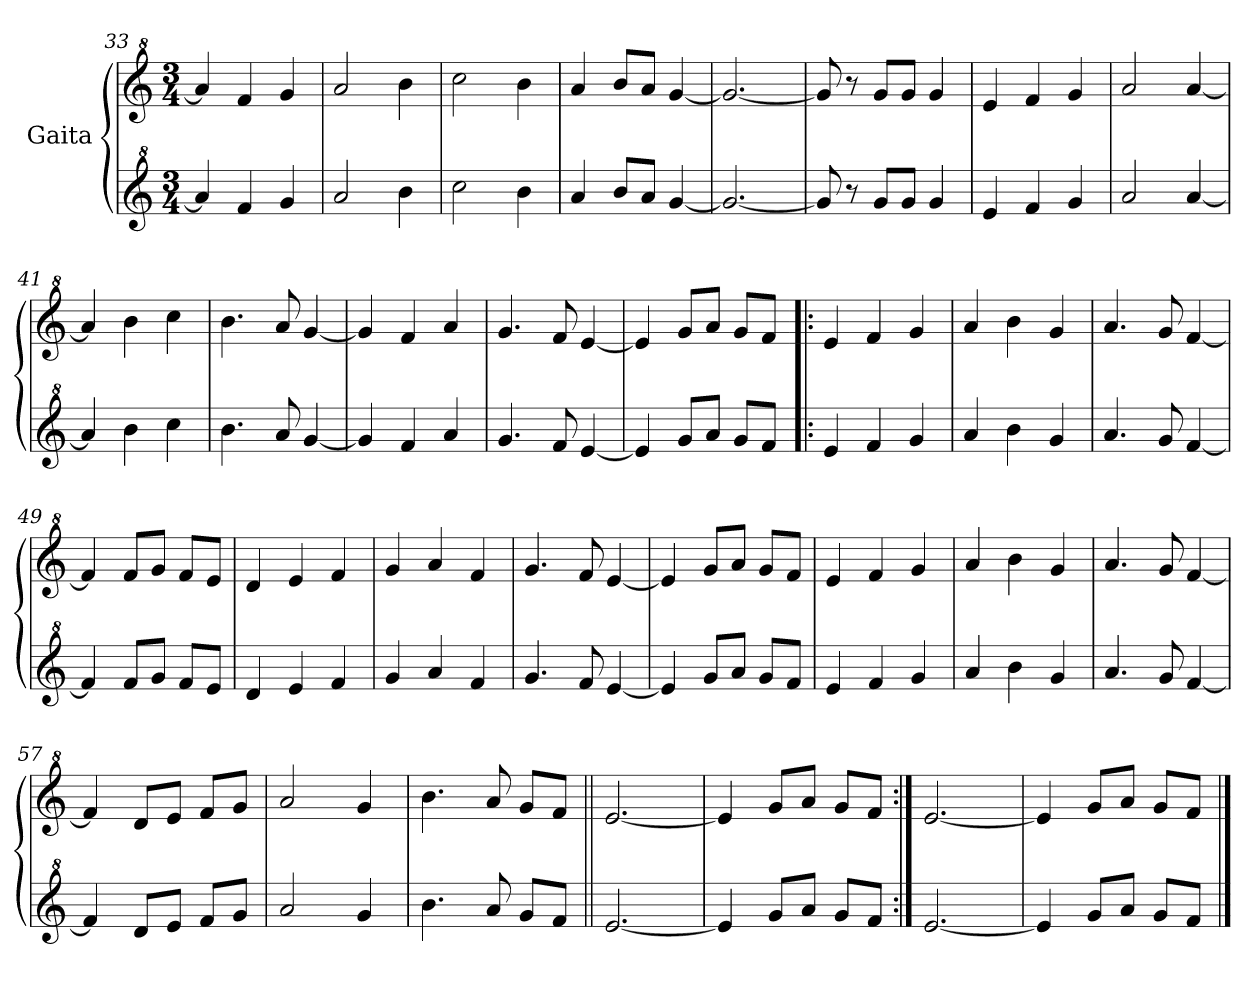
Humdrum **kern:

**kern	**kern
*part2	*part1
*staff2	*staff1
*I"Gaita	*I"Gaita
*clefG^2	*clefG^2
*k[]	*k[]
*M3/4	*M3/4
=33	=33
4aa/]	4aa/]
4ff/	4ff/
4gg/	4gg/
=34	=34
2aa/	2aa/
4bb\	4bb\
=35	=35
2ccc\	2ccc\
4bb\	4bb\
=36	=36
4aa/	4aa/
8bb/L	8bb/L
8aa/J	8aa/J
[4gg/	[4gg/
=37	=37
2.gg/_	2.gg/_
=38	=38
8gg/]	8gg/]
8r	8r
8gg/L	8gg/L
8gg/J	8gg/J
4gg/	4gg/
=39	=39
4ee/	4ee/
4ff/	4ff/
4gg/	4gg/
=40	=40
2aa/	2aa/
[4aa/	[4aa/
!!LO:LB:g=z
=41	=41
4aa/]	4aa/]
4bb\	4bb\
4ccc\	4ccc\
=42	=42
4.bb\	4.bb\
8aa/	8aa/
[4gg/	[4gg/
=43	=43
4gg/]	4gg/]
4ff/	4ff/
4aa/	4aa/
=44	=44
4.gg/	4.gg/
8ff/	8ff/
[4ee/	[4ee/
=45	=45
4ee/]	4ee/]
8gg/L	8gg/L
8aa/J	8aa/J
8gg/L	8gg/L
8ff/J	8ff/J
=46!|:	=46!|:
4ee/	4ee/
4ff/	4ff/
4gg/	4gg/
=47	=47
4aa/	4aa/
4bb\	4bb\
4gg/	4gg/
=48	=48
4.aa/	4.aa/
8gg/	8gg/
[4ff/	[4ff/
=49	=49
4ff/]	4ff/]
8ff/L	8ff/L
8gg/J	8gg/J
8ff/L	8ff/L
8ee/J	8ee/J
=50	=50
4dd/	4dd/
4ee/	4ee/
4ff/	4ff/
!!LO:LB:g=z
=51	=51
4gg/	4gg/
4aa/	4aa/
4ff/	4ff/
=52	=52
4.gg/	4.gg/
8ff/	8ff/
[4ee/	[4ee/
=53	=53
4ee/]	4ee/]
8gg/L	8gg/L
8aa/J	8aa/J
8gg/L	8gg/L
8ff/J	8ff/J
=54	=54
4ee/	4ee/
4ff/	4ff/
4gg/	4gg/
=55	=55
4aa/	4aa/
4bb\	4bb\
4gg/	4gg/
=56	=56
4.aa/	4.aa/
8gg/	8gg/
[4ff/	[4ff/
=57	=57
4ff/]	4ff/]
8dd/L	8dd/L
8ee/J	8ee/J
8ff/L	8ff/L
8gg/J	8gg/J
=58	=58
2aa/	2aa/
4gg/	4gg/
=59	=59
4.bb\	4.bb\
8aa/	8aa/
8gg/L	8gg/L
8ff/J	8ff/J
=60||	=60||
[2.ee/	[2.ee/
!!LO:PB:g=z
=61	=61
4ee/]	4ee/]
8gg/L	8gg/L
8aa/J	8aa/J
8gg/L	8gg/L
8ff/J	8ff/J
=62:|!	=62:|!
[2.ee/	[2.ee/
=63	=63
4ee/]	4ee/]
8gg/L	8gg/L
8aa/J	8aa/J
8gg/L	8gg/L
8ff/J	8ff/J
==	==
*-	*-
